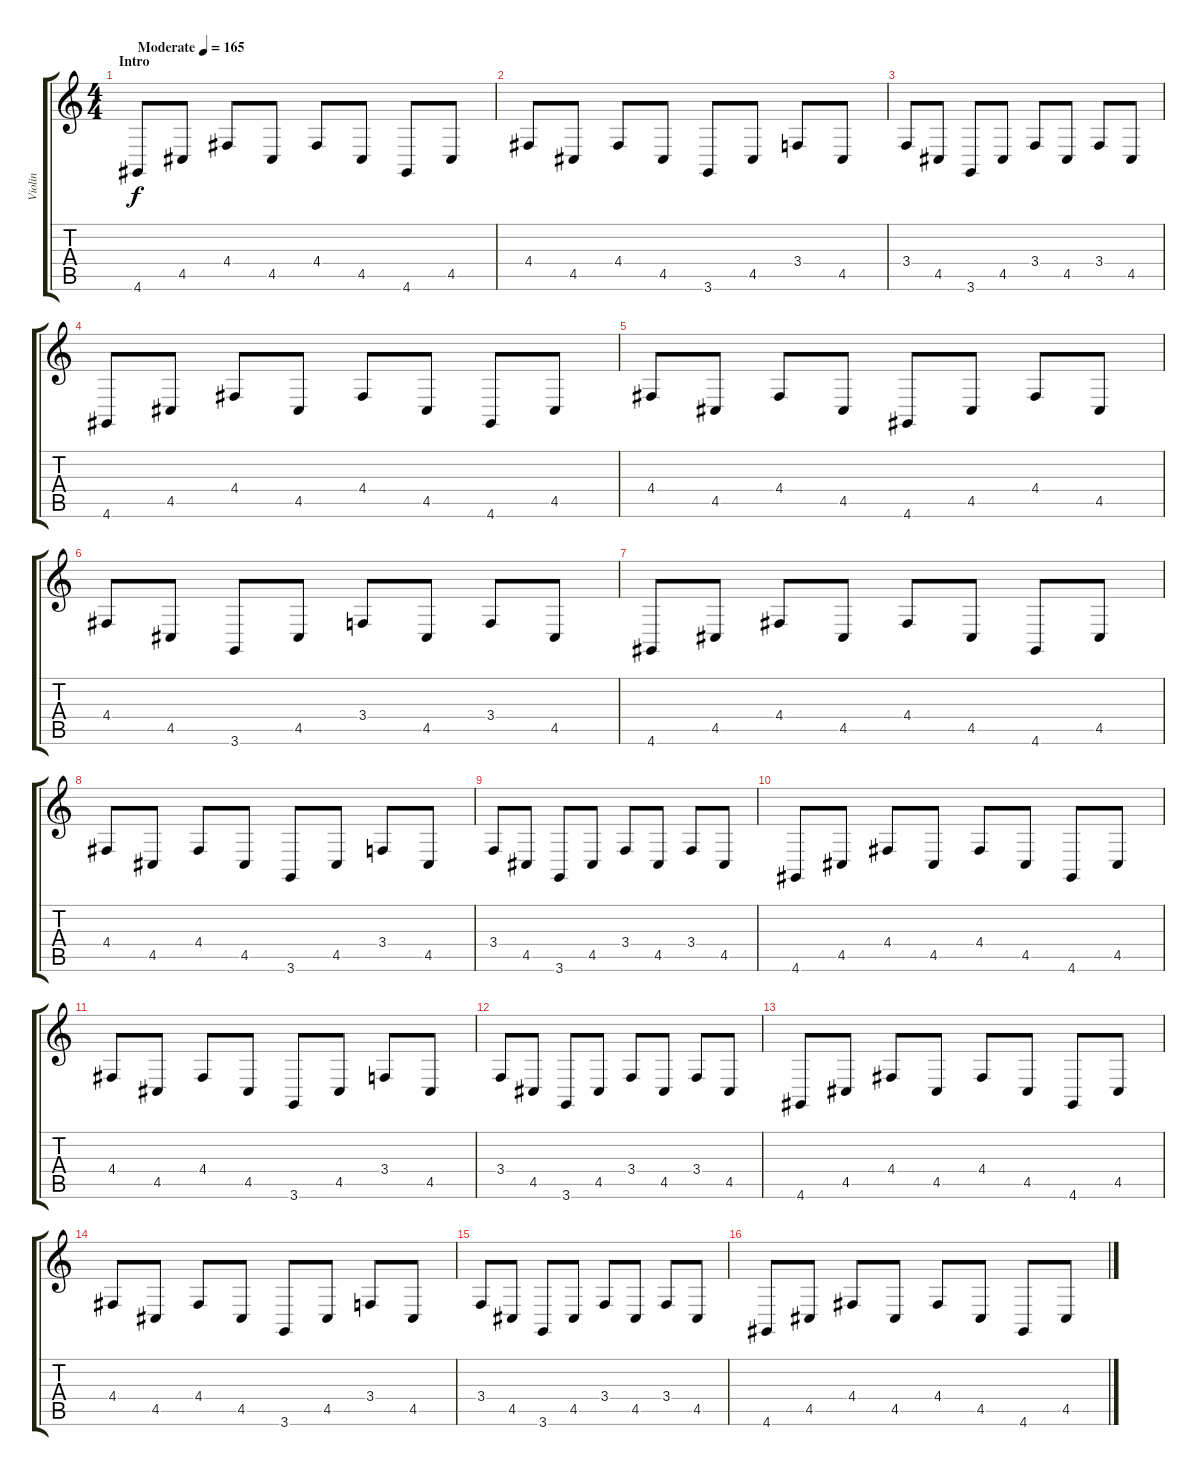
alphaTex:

\track ("Violin" "Violin") {instrument violin}
\staff {score tabs}
\tuning (E4 B3 G3 D3 A2 E2) {hide}
\ts (4 4)
\section ("" "Intro")
\tempo (165 "Moderate")
\clef g2
\ks c
4.6.8{dy f instrument violin} 4.5.8 4.4.8 4.5.8 4.4.8 4.5.8 4.6.8 4.5.8 |
4.4.8 4.5.8 4.4.8 4.5.8 3.6.8 4.5.8 3.4.8 4.5.8 |
3.4.8 4.5.8 3.6.8 4.5.8 3.4.8 4.5.8 3.4.8 4.5.8 |
4.6.8 4.5.8 4.4.8 4.5.8 4.4.8 4.5.8 4.6.8 4.5.8 |
4.4.8 4.5.8 4.4.8 4.5.8 4.6.8 4.5.8 4.4.8 4.5.8 |
4.4.8 4.5.8 3.6.8 4.5.8 3.4.8 4.5.8 3.4.8 4.5.8 |
4.6.8 4.5.8 4.4.8 4.5.8 4.4.8 4.5.8 4.6.8 4.5.8 |
4.4.8 4.5.8 4.4.8 4.5.8 3.6.8 4.5.8 3.4.8 4.5.8 |
3.4.8 4.5.8 3.6.8 4.5.8 3.4.8 4.5.8 3.4.8 4.5.8 |
4.6.8 4.5.8 4.4.8 4.5.8 4.4.8 4.5.8 4.6.8 4.5.8 |
4.4.8 4.5.8 4.4.8 4.5.8 3.6.8 4.5.8 3.4.8 4.5.8 |
3.4.8 4.5.8 3.6.8 4.5.8 3.4.8 4.5.8 3.4.8 4.5.8 |
4.6.8 4.5.8 4.4.8 4.5.8 4.4.8 4.5.8 4.6.8 4.5.8 |
4.4.8 4.5.8 4.4.8 4.5.8 3.6.8 4.5.8 3.4.8 4.5.8 |
3.4.8 4.5.8 3.6.8 4.5.8 3.4.8 4.5.8 3.4.8 4.5.8 |
4.6.8 4.5.8 4.4.8 4.5.8 4.4.8 4.5.8 4.6.8 4.5.8
